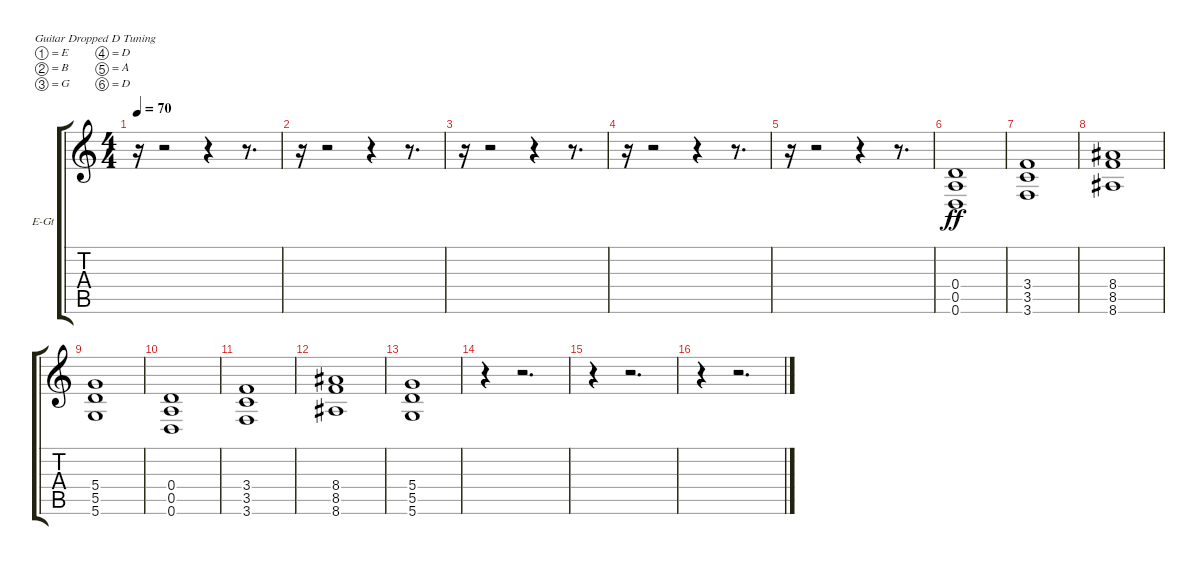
\bracketExtendMode groupsimilarinstruments
\firstSystemTrackNameOrientation horizontal
\otherSystemsTrackNameOrientation horizontal
\track ("Track 4" "E-Gt") {instrument overdrivenguitar}
\staff {score tabs}
\tuning (E4 B3 G3 D3 A2 D2)
\ts (4 4)
\tempo 70
\clef g2
\ks c
r.16{dy ff} r.2 r.4 r.8{d} |
r.16 r.2 r.4 r.8{d} |
r.16 r.2 r.4 r.8{d} |
r.16 r.2 r.4 r.8{d} |
r.16 r.2 r.4 r.8{d} |
(0.4 0.5 0.6).1 |
(3.4 3.5 3.6).1 |
(8.4 8.5 8.6).1 |
(5.4 5.5 5.6).1 |
(0.4 0.5 0.6).1 |
(3.4 3.5 3.6).1 |
(8.4 8.5 8.6).1 |
(5.4 5.5 5.6).1 |
r.4 r.2{d} |
r.4 r.2{d} |
r.4 r.2{d}
